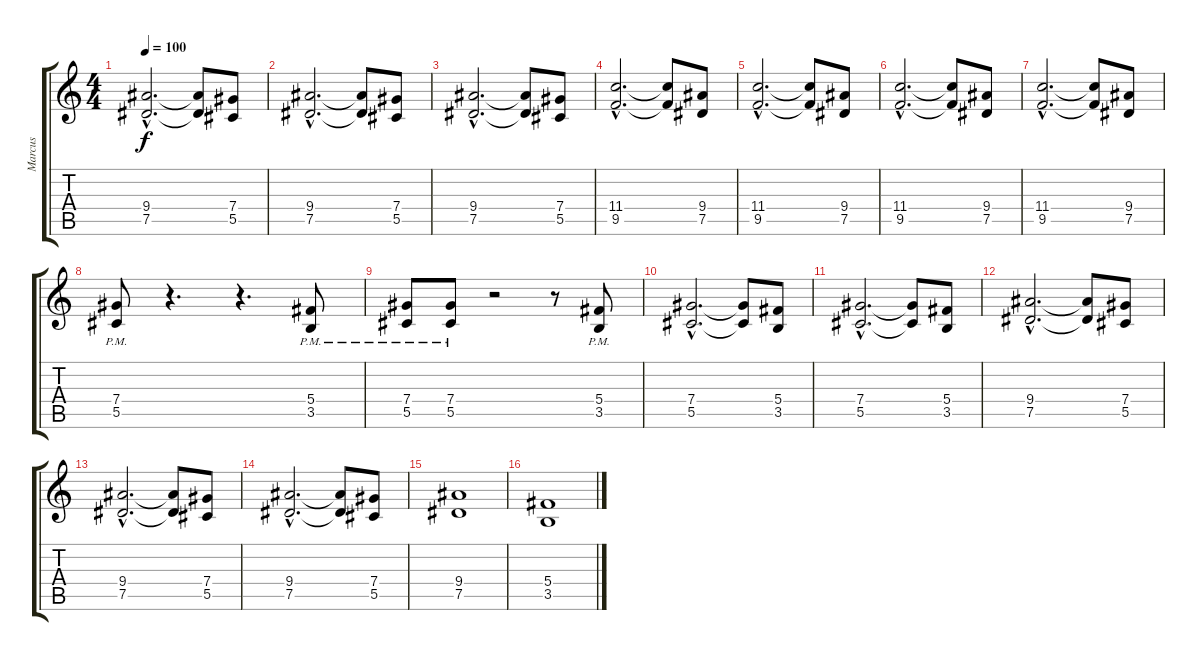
\track ("Marcus" "Marcus") {instrument overdrivenguitar}
\staff {score tabs}
\tuning (Eb4 Bb3 Gb3 Db3 Ab2 Eb2) {hide}
\ts (4 4)
\tempo 100
\clef g2
\ks c
(9.4{hac} 7.5{hac}).2{d dy f} (9.4{t} 7.5{t}).8 (7.4 5.5).8 |
(9.4{hac} 7.5{hac}).2{d} (9.4{t} 7.5{t}).8 (7.4 5.5).8 |
(9.4{hac} 7.5{hac}).2{d} (9.4{t} 7.5{t}).8 (7.4 5.5).8 |
(11.4{hac} 9.5{hac}).2{d} (11.4{t} 9.5{t}).8 (9.4 7.5).8 |
(11.4{hac} 9.5{hac}).2{d} (11.4{t} 9.5{t}).8 (9.4 7.5).8 |
(11.4{hac} 9.5{hac}).2{d} (11.4{t} 9.5{t}).8 (9.4 7.5).8 |
(11.4{hac} 9.5{hac}).2{d} (11.4{t} 9.5{t}).8 (9.4 7.5).8 |
(7.4 5.5{pm}).8 r.4{d} r.4{d} (5.4 3.5{pm}).8 |
(7.4 5.5{pm}).8 (7.4 5.5{pm}).8 r.2 r.8 (5.4 3.5{pm}).8 |
(7.4{hac} 5.5{hac}).2{d} (7.4{t} 5.5{t}).8 (5.4 3.5).8 |
(7.4{hac} 5.5{hac}).2{d} (7.4{t} 5.5{t}).8 (5.4 3.5).8 |
(9.4{hac} 7.5{hac}).2{d} (9.4{t} 7.5{t}).8 (7.4 5.5).8 |
(9.4{hac} 7.5{hac}).2{d} (9.4{t} 7.5{t}).8 (7.4 5.5).8 |
(9.4{hac} 7.5{hac}).2{d} (9.4{t} 7.5{t}).8 (7.4 5.5).8 |
(9.4 7.5).1 |
(5.4 3.5).1
